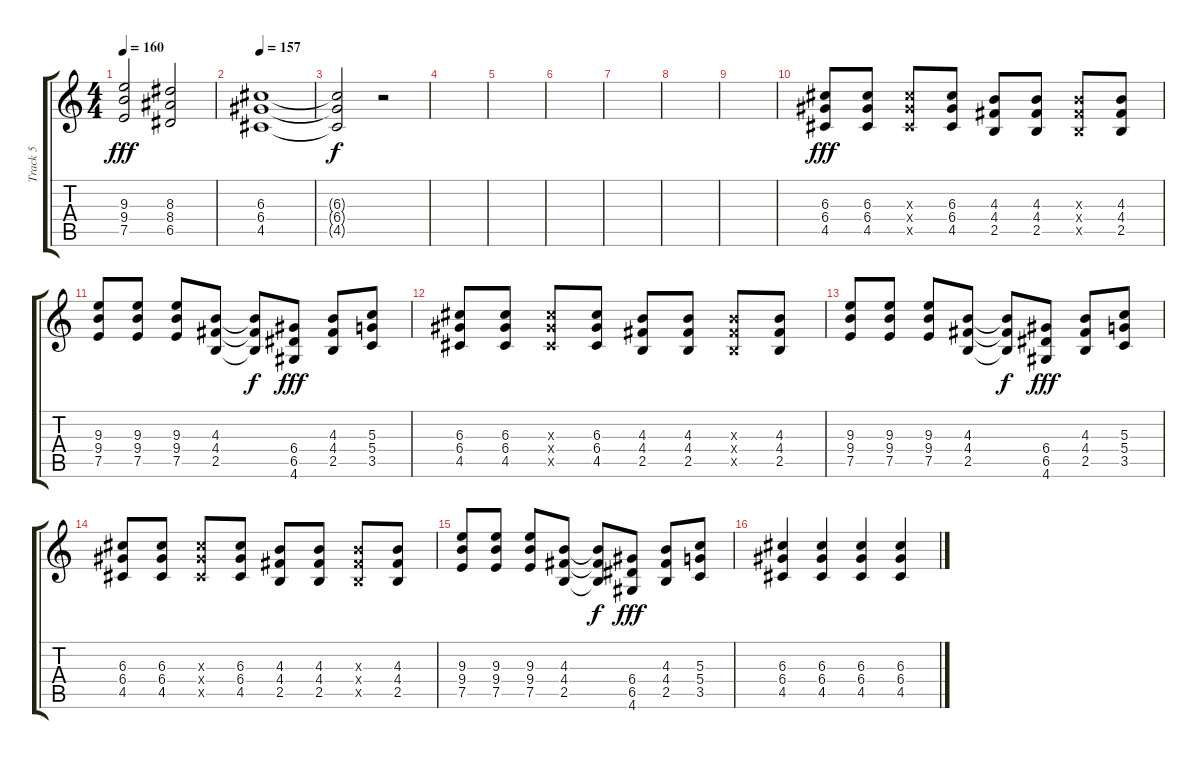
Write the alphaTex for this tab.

\track ("Track 5" "Track 5") {instrument distortionguitar}
\staff {score tabs}
\tuning (E4 B3 G3 D3 A2 E2) {hide}
\ts (4 4)
\tempo 160
\clef g2
\ks c
(9.3 9.4 7.5).2{dy fff} (8.3 8.4 6.5).2 |
\tempo 157
(6.3 6.4 4.5).1 |
(6.3{t} 6.4{t} 4.5{t}).2{dy f} r.2 |
|
|
|
|
|
|
(6.3 6.4 4.5).8{dy fff} (6.3 6.4 4.5).8 (6.3{x} 6.4{x} 4.5{x}).8 (6.3 6.4 4.5).8 (4.3 4.4 2.5).8 (4.3 4.4 2.5).8 (4.3{x} 4.4{x} 2.5{x}).8 (4.3 4.4 2.5).8 |
(9.3 9.4 7.5).8 (9.3 9.4 7.5).8 (9.3 9.4 7.5).8 (4.3 4.4 2.5).8 (4.3{t} 4.4{t} 2.5{t}).8{dy f} (6.4 6.5 4.6).8{dy fff} (4.3 4.4 2.5).8 (5.3 5.4 3.5).8 |
(6.3 6.4 4.5).8 (6.3 6.4 4.5).8 (6.3{x} 6.4{x} 4.5{x}).8 (6.3 6.4 4.5).8 (4.3 4.4 2.5).8 (4.3 4.4 2.5).8 (4.3{x} 4.4{x} 2.5{x}).8 (4.3 4.4 2.5).8 |
(9.3 9.4 7.5).8 (9.3 9.4 7.5).8 (9.3 9.4 7.5).8 (4.3 4.4 2.5).8 (4.3{t} 4.4{t} 2.5{t}).8{dy f} (6.4 6.5 4.6).8{dy fff} (4.3 4.4 2.5).8 (5.3 5.4 3.5).8 |
(6.3 6.4 4.5).8 (6.3 6.4 4.5).8 (6.3{x} 6.4{x} 4.5{x}).8 (6.3 6.4 4.5).8 (4.3 4.4 2.5).8 (4.3 4.4 2.5).8 (4.3{x} 4.4{x} 2.5{x}).8 (4.3 4.4 2.5).8 |
(9.3 9.4 7.5).8 (9.3 9.4 7.5).8 (9.3 9.4 7.5).8 (4.3 4.4 2.5).8 (4.3{t} 4.4{t} 2.5{t}).8{dy f} (6.4 6.5 4.6).8{dy fff} (4.3 4.4 2.5).8 (5.3 5.4 3.5).8 |
(6.3 6.4 4.5).4 (6.3 6.4 4.5).4 (6.3 6.4 4.5).4 (6.3 6.4 4.5).4
